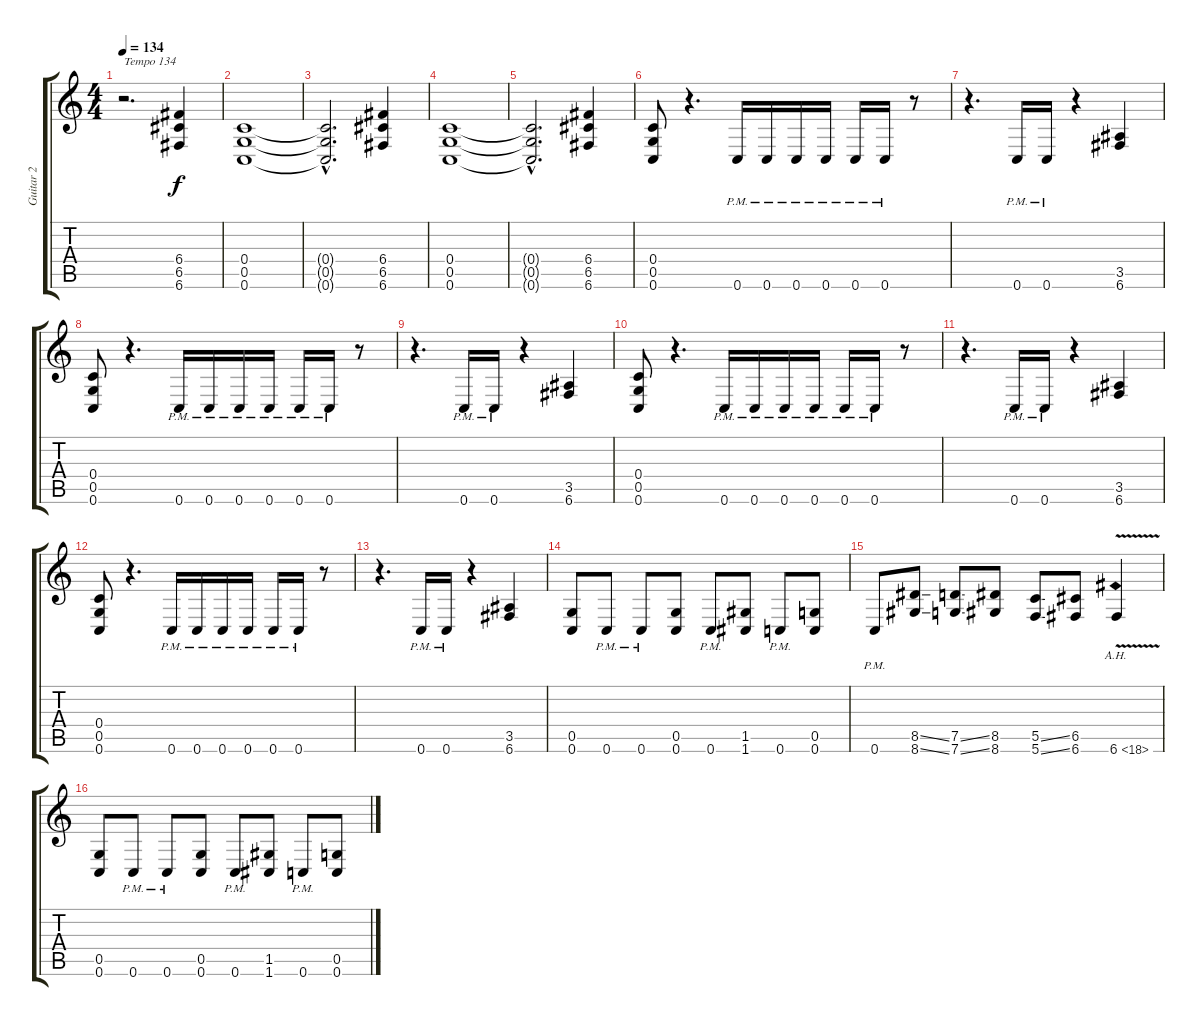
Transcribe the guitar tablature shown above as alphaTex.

\track ("Guitar 2" "Guitar 2") {instrument distortionguitar}
\staff {score tabs}
\tuning (D4 A3 F3 C3 G2 C2) {hide}
\ts (4 4)
\tempo 134
\clef g2
\ks c
r.2{d txt "Tempo 134" dy f instrument distortionguitar} (6.4 6.5 6.6).4 |
(0.4 0.5 0.6).1 |
(0.4{hac t} 0.5{hac t} 0.6{hac t}).2{d} (6.4 6.5 6.6).4 |
(0.4 0.5 0.6).1 |
(0.4{hac t} 0.5{hac t} 0.6{hac t}).2{d} (6.4 6.5 6.6).4 |
(0.4 0.5 0.6).8 r.4{d} 0.6{pm}.16 0.6{pm}.16 0.6{pm}.16 0.6{pm}.16 0.6{pm}.16 0.6{pm}.16 r.8 |
r.4{d} 0.6{pm}.16 0.6{pm}.16 r.4 (3.5 6.6).4 |
(0.4 0.5 0.6).8 r.4{d} 0.6{pm}.16 0.6{pm}.16 0.6{pm}.16 0.6{pm}.16 0.6{pm}.16 0.6{pm}.16 r.8 |
r.4{d} 0.6{pm}.16 0.6{pm}.16 r.4 (3.5 6.6).4 |
(0.4 0.5 0.6).8 r.4{d} 0.6{pm}.16 0.6{pm}.16 0.6{pm}.16 0.6{pm}.16 0.6{pm}.16 0.6{pm}.16 r.8 |
r.4{d} 0.6{pm}.16 0.6{pm}.16 r.4 (3.5 6.6).4 |
(0.4 0.5 0.6).8 r.4{d} 0.6{pm}.16 0.6{pm}.16 0.6{pm}.16 0.6{pm}.16 0.6{pm}.16 0.6{pm}.16 r.8 |
r.4{d} 0.6{pm}.16 0.6{pm}.16 r.4 (3.5 6.6).4 |
(0.5 0.6).8 0.6{pm}.8 0.6{pm}.8 (0.5 0.6).8 0.6{pm}.8 (1.5 1.6).8 0.6{pm}.8 (0.5 0.6).8 |
0.6{pm}.8 (8.5{ss} 8.6{ss}).8 (7.5{ss} 7.6{ss}).8 (8.5 8.6).8 (5.5{ss} 5.6{ss}).8 (6.5 6.6).8 6.6{ah 12 v}.4 |
(0.5 0.6).8 0.6{pm}.8 0.6{pm}.8 (0.5 0.6).8 0.6{pm}.8 (1.5 1.6).8 0.6{pm}.8 (0.5 0.6).8
